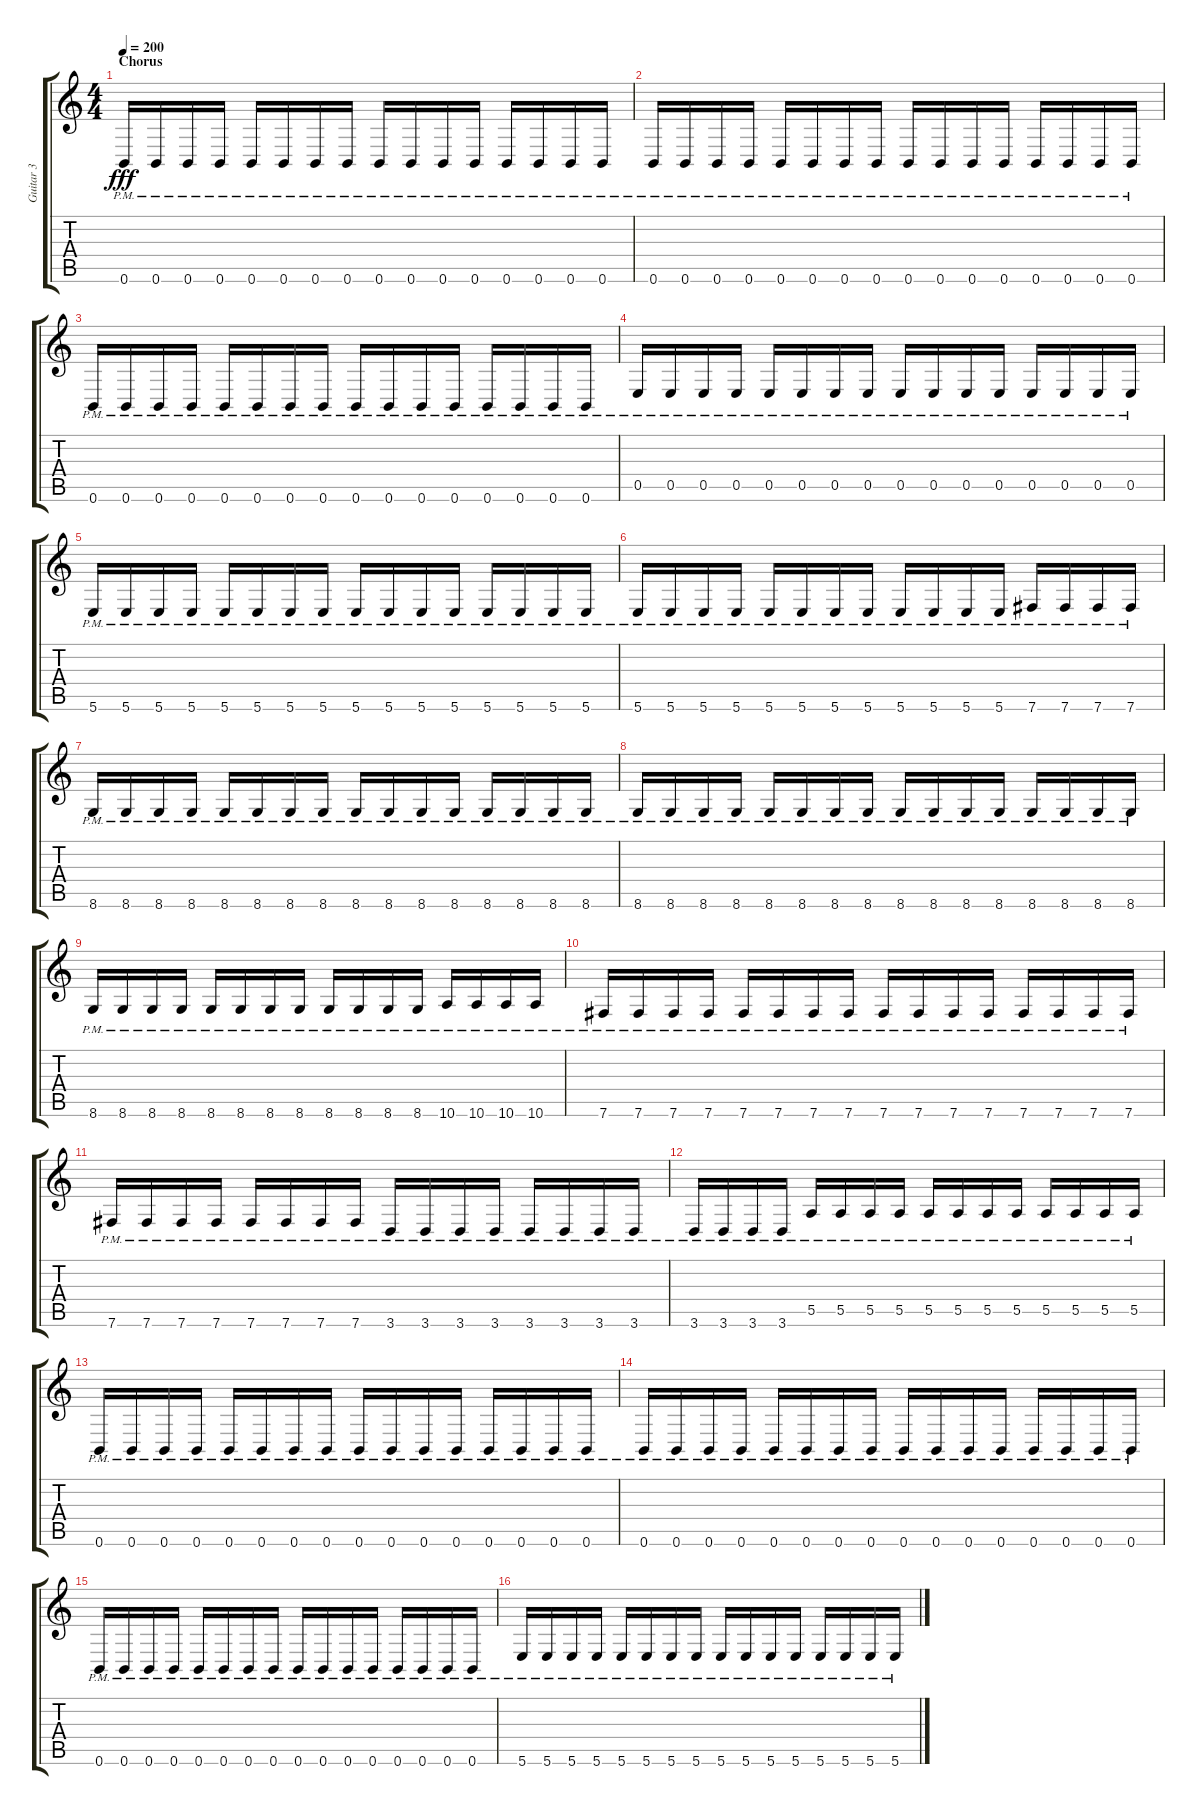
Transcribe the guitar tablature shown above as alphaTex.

\track ("Guitar 3" "Guitar 3") {instrument distortionguitar}
\staff {score tabs}
\tuning (B3 Gb3 D3 A2 E2 B1) {hide}
\ts (4 4)
\section ("" "Chorus")
\tempo 200
\clef g2
\ks c
0.6{pm}.16{dy fff volume 13} 0.6{pm}.16 0.6{pm}.16 0.6{pm}.16 0.6{pm}.16 0.6{pm}.16 0.6{pm}.16 0.6{pm}.16 0.6{pm}.16 0.6{pm}.16 0.6{pm}.16 0.6{pm}.16 0.6{pm}.16 0.6{pm}.16 0.6{pm}.16 0.6{pm}.16 |
0.6{pm}.16 0.6{pm}.16 0.6{pm}.16 0.6{pm}.16 0.6{pm}.16 0.6{pm}.16 0.6{pm}.16 0.6{pm}.16 0.6{pm}.16 0.6{pm}.16 0.6{pm}.16 0.6{pm}.16 0.6{pm}.16 0.6{pm}.16 0.6{pm}.16 0.6{pm}.16 |
0.6{pm}.16 0.6{pm}.16 0.6{pm}.16 0.6{pm}.16 0.6{pm}.16 0.6{pm}.16 0.6{pm}.16 0.6{pm}.16 0.6{pm}.16 0.6{pm}.16 0.6{pm}.16 0.6{pm}.16 0.6{pm}.16 0.6{pm}.16 0.6{pm}.16 0.6{pm}.16 |
0.5{pm}.16 0.5{pm}.16 0.5{pm}.16 0.5{pm}.16 0.5{pm}.16 0.5{pm}.16 0.5{pm}.16 0.5{pm}.16 0.5{pm}.16 0.5{pm}.16 0.5{pm}.16 0.5{pm}.16 0.5{pm}.16 0.5{pm}.16 0.5{pm}.16 0.5{pm}.16 |
5.6{pm}.16 5.6{pm}.16 5.6{pm}.16 5.6{pm}.16 5.6{pm}.16 5.6{pm}.16 5.6{pm}.16 5.6{pm}.16 5.6{pm}.16 5.6{pm}.16 5.6{pm}.16 5.6{pm}.16 5.6{pm}.16 5.6{pm}.16 5.6{pm}.16 5.6{pm}.16 |
5.6{pm}.16 5.6{pm}.16 5.6{pm}.16 5.6{pm}.16 5.6{pm}.16 5.6{pm}.16 5.6{pm}.16 5.6{pm}.16 5.6{pm}.16 5.6{pm}.16 5.6{pm}.16 5.6{pm}.16 7.6{pm}.16 7.6{pm}.16 7.6{pm}.16 7.6{pm}.16 |
8.6{pm}.16 8.6{pm}.16 8.6{pm}.16 8.6{pm}.16 8.6{pm}.16 8.6{pm}.16 8.6{pm}.16 8.6{pm}.16 8.6{pm}.16 8.6{pm}.16 8.6{pm}.16 8.6{pm}.16 8.6{pm}.16 8.6{pm}.16 8.6{pm}.16 8.6{pm}.16 |
8.6{pm}.16 8.6{pm}.16 8.6{pm}.16 8.6{pm}.16 8.6{pm}.16 8.6{pm}.16 8.6{pm}.16 8.6{pm}.16 8.6{pm}.16 8.6{pm}.16 8.6{pm}.16 8.6{pm}.16 8.6{pm}.16 8.6{pm}.16 8.6{pm}.16 8.6{pm}.16 |
8.6{pm}.16 8.6{pm}.16 8.6{pm}.16 8.6{pm}.16 8.6{pm}.16 8.6{pm}.16 8.6{pm}.16 8.6{pm}.16 8.6{pm}.16 8.6{pm}.16 8.6{pm}.16 8.6{pm}.16 10.6{pm}.16 10.6{pm}.16 10.6{pm}.16 10.6{pm}.16 |
7.6{pm}.16 7.6{pm}.16 7.6{pm}.16 7.6{pm}.16 7.6{pm}.16 7.6{pm}.16 7.6{pm}.16 7.6{pm}.16 7.6{pm}.16 7.6{pm}.16 7.6{pm}.16 7.6{pm}.16 7.6{pm}.16 7.6{pm}.16 7.6{pm}.16 7.6{pm}.16 |
7.6{pm}.16 7.6{pm}.16 7.6{pm}.16 7.6{pm}.16 7.6{pm}.16 7.6{pm}.16 7.6{pm}.16 7.6{pm}.16 3.6{pm}.16 3.6{pm}.16 3.6{pm}.16 3.6{pm}.16 3.6{pm}.16 3.6{pm}.16 3.6{pm}.16 3.6{pm}.16 |
3.6{pm}.16 3.6{pm}.16 3.6{pm}.16 3.6{pm}.16 5.5{pm}.16 5.5{pm}.16 5.5{pm}.16 5.5{pm}.16 5.5{pm}.16 5.5{pm}.16 5.5{pm}.16 5.5{pm}.16 5.5{pm}.16 5.5{pm}.16 5.5{pm}.16 5.5{pm}.16 |
0.6{pm}.16 0.6{pm}.16 0.6{pm}.16 0.6{pm}.16 0.6{pm}.16 0.6{pm}.16 0.6{pm}.16 0.6{pm}.16 0.6{pm}.16 0.6{pm}.16 0.6{pm}.16 0.6{pm}.16 0.6{pm}.16 0.6{pm}.16 0.6{pm}.16 0.6{pm}.16 |
0.6{pm}.16 0.6{pm}.16 0.6{pm}.16 0.6{pm}.16 0.6{pm}.16 0.6{pm}.16 0.6{pm}.16 0.6{pm}.16 0.6{pm}.16 0.6{pm}.16 0.6{pm}.16 0.6{pm}.16 0.6{pm}.16 0.6{pm}.16 0.6{pm}.16 0.6{pm}.16 |
0.6{pm}.16 0.6{pm}.16 0.6{pm}.16 0.6{pm}.16 0.6{pm}.16 0.6{pm}.16 0.6{pm}.16 0.6{pm}.16 0.6{pm}.16 0.6{pm}.16 0.6{pm}.16 0.6{pm}.16 0.6{pm}.16 0.6{pm}.16 0.6{pm}.16 0.6{pm}.16 |
5.6{pm}.16 5.6{pm}.16 5.6{pm}.16 5.6{pm}.16 5.6{pm}.16 5.6{pm}.16 5.6{pm}.16 5.6{pm}.16 5.6{pm}.16 5.6{pm}.16 5.6{pm}.16 5.6{pm}.16 5.6{pm}.16 5.6{pm}.16 5.6{pm}.16 5.6{pm}.16
